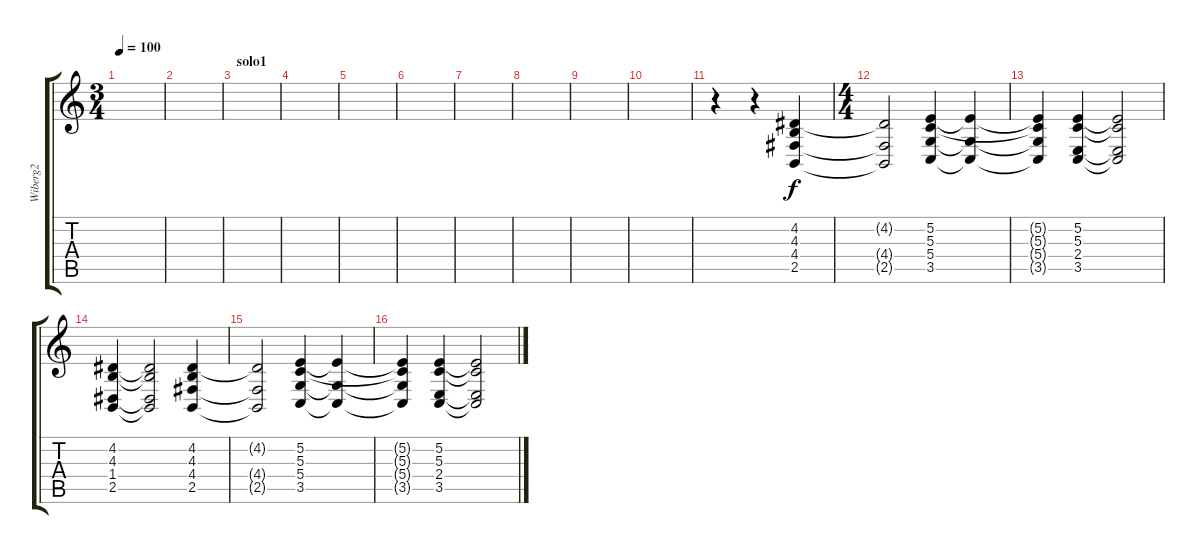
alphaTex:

\track ("Wiberg2" "Wiberg2") {instrument brightacousticpiano}
\staff {score tabs}
\tuning (E4 B3 G3 D3 A2 D2) {hide}
\ts (3 4)
\tempo 100
\clef g2
\ks c
|
|
\section ("" "solo1")
|
|
|
|
|
|
|
|
r.4 r.4 (4.2 4.3 4.4 2.5).4 |
\ts (4 4)
(4.2{t} 4.4{t} 2.5{t}).2 (5.2 5.3 5.4 3.5).4 (5.2{t} 5.4{t} 3.5{t}).4 |
(5.2{t} 5.3{t} 5.4{t} 3.5{t}).4 (5.2 5.3 2.4 3.5).4 (5.2{t} 5.3{t} 2.4{t} 3.5{t}).2 |
(4.2 4.3 1.4 2.5).4 (4.2{t} 4.3{t} 1.4{t} 2.5{t}).2 (4.2 4.3 4.4 2.5).4 |
(4.2{t} 4.4{t} 2.5{t}).2 (5.2 5.3 5.4 3.5).4 (5.2{t} 5.4{t} 3.5{t}).4 |
(5.2{t} 5.3{t} 5.4{t} 3.5{t}).4 (5.2 5.3 2.4 3.5).4 (5.2{t} 5.3{t} 2.4{t} 3.5{t}).2
